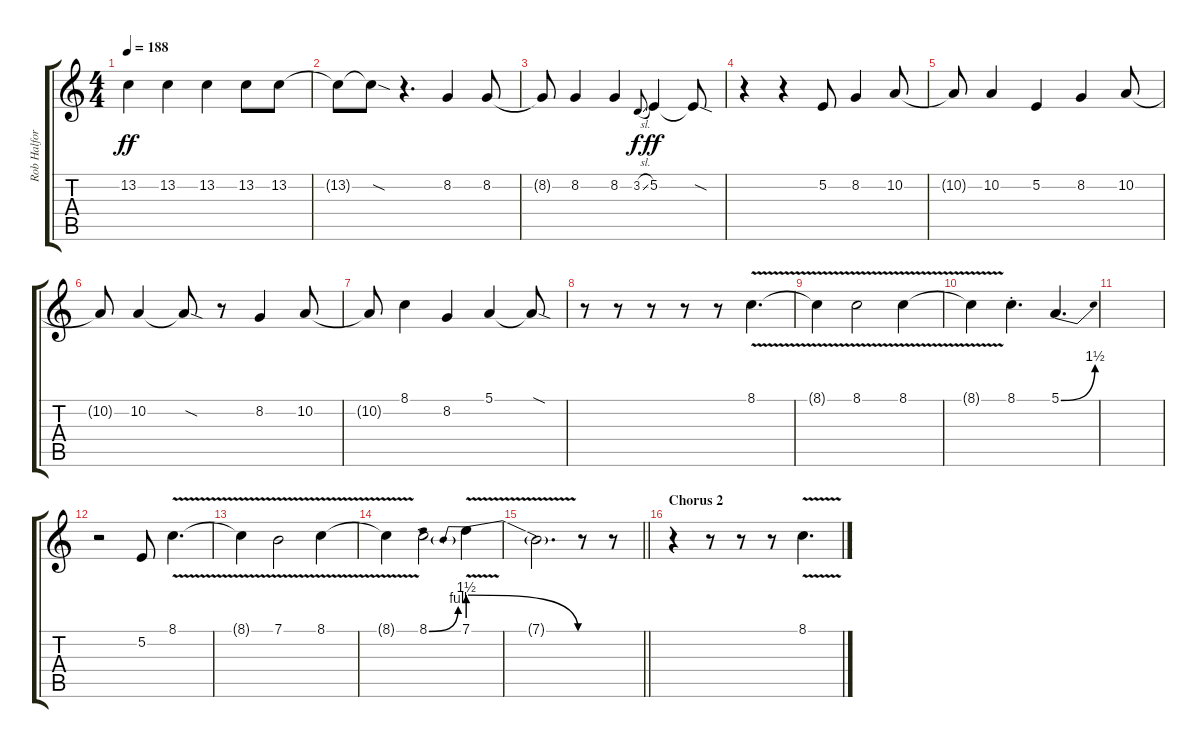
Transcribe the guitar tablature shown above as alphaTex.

\track ("Rob Halford" "Rob Halfor") {instrument violin}
\staff {score tabs}
\tuning (E4 B3 G3 D3 A2 E2) {hide}
\ts (4 4)
\tempo 188
\clef g2
\ks c
13.2.4{dy ff} 13.2.4 13.2.4 13.2.8 13.2.8 |
13.2{t}.8 13.2{sod t}.8 r.4{d} 8.2.4 8.2.8 |
8.2{t}.8 8.2.4 8.2.4 3.2{sl}.8{gr onbeat dy f} 5.2.4{dy ff} 5.2{sod t}.8 |
r.4 r.4 5.2.8 8.2.4 10.2.8 |
10.2{t}.8 10.2.4 5.2.4 8.2.4 10.2.8 |
10.2{t}.8 10.2.4 10.2{sod t}.8 r.8 8.2.4 10.2.8 |
10.2{t}.8 8.1.4 8.2.4 5.1.4 5.1{sod t}.8 |
r.8 r.8 r.8 r.8 r.8 8.1{v}.4{d} |
8.1{t}.4 8.1{v}.2 8.1{v}.4 |
8.1{t}.4 8.1{st}.4{d} 5.1{be (bend 0 0 60 6)}.4{d} |
|
r.2 5.2.8 8.1{v}.4{d} |
8.1{t}.4 7.1{v}.2 8.1{v}.4 |
8.1{t}.4 8.1{be (bend 0 0 60 4)}.2 7.1{be (prebendrelease 0 6 60 0) v}.4 |
\barLineRight lightlight
7.1{t}.2{d} r.8 r.8 |
\section ("" "Chorus 2")
r.4 r.8 r.8 r.8 8.1{v}.4{d}
